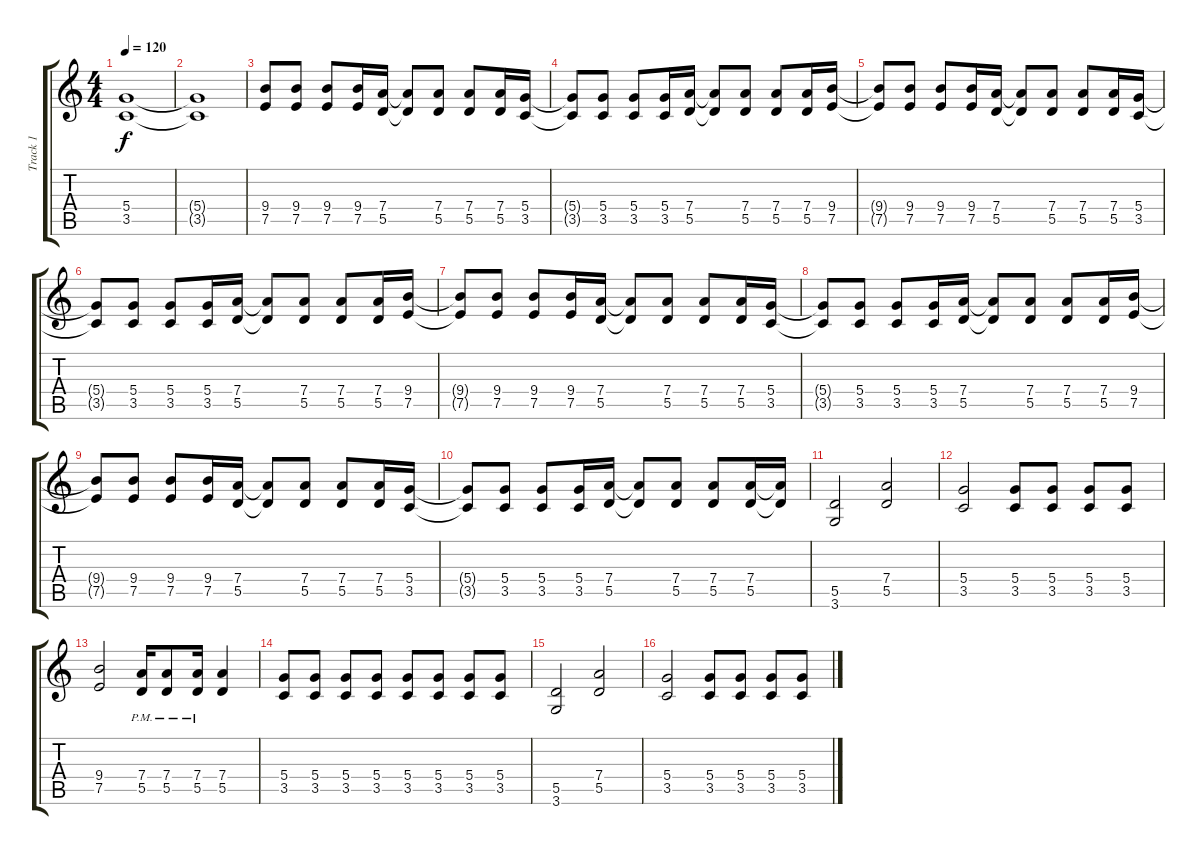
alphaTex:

\track ("Track 1" "Track 1") {instrument overdrivenguitar}
\staff {score tabs}
\tuning (E4 B3 G3 D3 A2 E2) {hide}
\ts (4 4)
\tempo 120
\clef g2
\ks c
(5.4 3.5).1{dy f} |
(5.4{t} 3.5{t}).1 |
(9.4 7.5).8 (9.4 7.5).8 (9.4 7.5).8 (9.4 7.5).16 (7.4 5.5).16 (7.4{t} 5.5{t}).8 (7.4 5.5).8 (7.4 5.5).8 (7.4 5.5).16 (5.4 3.5).16 |
(5.4{t} 3.5{t}).8 (5.4 3.5).8 (5.4 3.5).8 (5.4 3.5).16 (7.4 5.5).16 (7.4{t} 5.5{t}).8 (7.4 5.5).8 (7.4 5.5).8 (7.4 5.5).16 (9.4 7.5).16 |
(9.4{t} 7.5{t}).8 (9.4 7.5).8 (9.4 7.5).8 (9.4 7.5).16 (7.4 5.5).16 (7.4{t} 5.5{t}).8 (7.4 5.5).8 (7.4 5.5).8 (7.4 5.5).16 (5.4 3.5).16 |
(5.4{t} 3.5{t}).8 (5.4 3.5).8 (5.4 3.5).8 (5.4 3.5).16 (7.4 5.5).16 (7.4{t} 5.5{t}).8 (7.4 5.5).8 (7.4 5.5).8 (7.4 5.5).16 (9.4 7.5).16 |
(9.4{t} 7.5{t}).8 (9.4 7.5).8 (9.4 7.5).8 (9.4 7.5).16 (7.4 5.5).16 (7.4{t} 5.5{t}).8 (7.4 5.5).8 (7.4 5.5).8 (7.4 5.5).16 (5.4 3.5).16 |
(5.4{t} 3.5{t}).8 (5.4 3.5).8 (5.4 3.5).8 (5.4 3.5).16 (7.4 5.5).16 (7.4{t} 5.5{t}).8 (7.4 5.5).8 (7.4 5.5).8 (7.4 5.5).16 (9.4 7.5).16 |
(9.4{t} 7.5{t}).8 (9.4 7.5).8 (9.4 7.5).8 (9.4 7.5).16 (7.4 5.5).16 (7.4{t} 5.5{t}).8 (7.4 5.5).8 (7.4 5.5).8 (7.4 5.5).16 (5.4 3.5).16 |
(5.4{t} 3.5{t}).8 (5.4 3.5).8 (5.4 3.5).8 (5.4 3.5).16 (7.4 5.5).16 (7.4{t} 5.5{t}).8 (7.4 5.5).8 (7.4 5.5).8 (7.4 5.5).16 (7.4{t} 5.5{t}).16 |
(5.5 3.6).2 (7.4 5.5).2 |
(5.4 3.5).2 (5.4 3.5).8 (5.4 3.5).8 (5.4 3.5).8 (5.4 3.5).8 |
(9.4 7.5).2 (7.4{pm} 5.5{pm}).16 (7.4{pm} 5.5{pm}).8 (7.4{pm} 5.5{pm}).16 (7.4 5.5).4 |
(5.4 3.5).8 (5.4 3.5).8 (5.4 3.5).8 (5.4 3.5).8 (5.4 3.5).8 (5.4 3.5).8 (5.4 3.5).8 (5.4 3.5).8 |
(5.5 3.6).2 (7.4 5.5).2 |
(5.4 3.5).2 (5.4 3.5).8 (5.4 3.5).8 (5.4 3.5).8 (5.4 3.5).8
